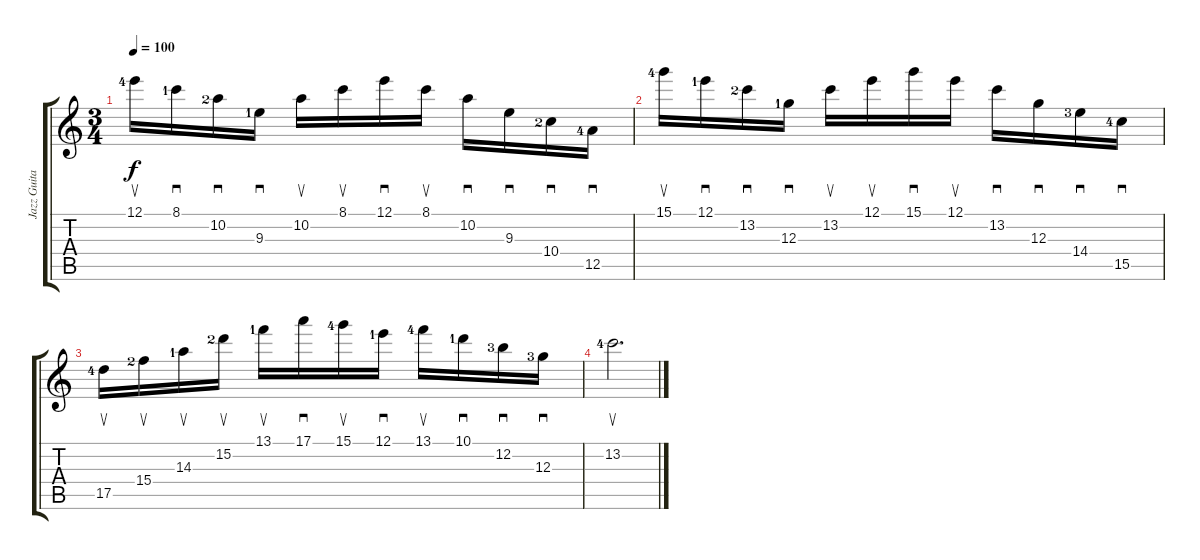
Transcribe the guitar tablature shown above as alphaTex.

\track ("Jazz Guitar" "Jazz Guita") {instrument electricguitarjazz}
\staff {score tabs}
\tuning (E4 B3 G3 D3 A2 E2) {hide}
\ts (3 4)
\tempo 100
\clef g2
\ks c
12.1{lf 5}.16{su dy f instrument electricguitarjazz} 8.1{lf 2}.16{sd} 10.2{lf 3}.16{sd} 9.3{lf 2}.16{sd} 10.2.16{su} 8.1.16{su} 12.1.16{sd} 8.1.16{su} 10.2.16{sd} 9.3.16{sd} 10.4{lf 3}.16{sd} 12.5{lf 5}.16{sd} |
15.1{lf 5}.16{su} 12.1{lf 2}.16{sd} 13.2{lf 3}.16{sd} 12.3{lf 2}.16{sd} 13.2.16{su} 12.1.16{su} 15.1.16{sd} 12.1.16{su} 13.2.16{sd} 12.3.16{sd} 14.4{lf 4}.16{sd} 15.5{lf 5}.16{sd} |
17.5{lf 5}.16{su} 15.4{lf 3}.16{su} 14.3{lf 2}.16{su} 15.2{lf 3}.16{su} 13.1{lf 2}.16{su} 17.1.16{sd} 15.1{lf 5}.16{su} 12.1{lf 2}.16{sd} 13.1{lf 5}.16{su} 10.1{lf 2}.16{sd} 12.2{lf 4}.16{sd} 12.3{lf 4}.16{sd} |
13.2{lf 5}.2{d su}
